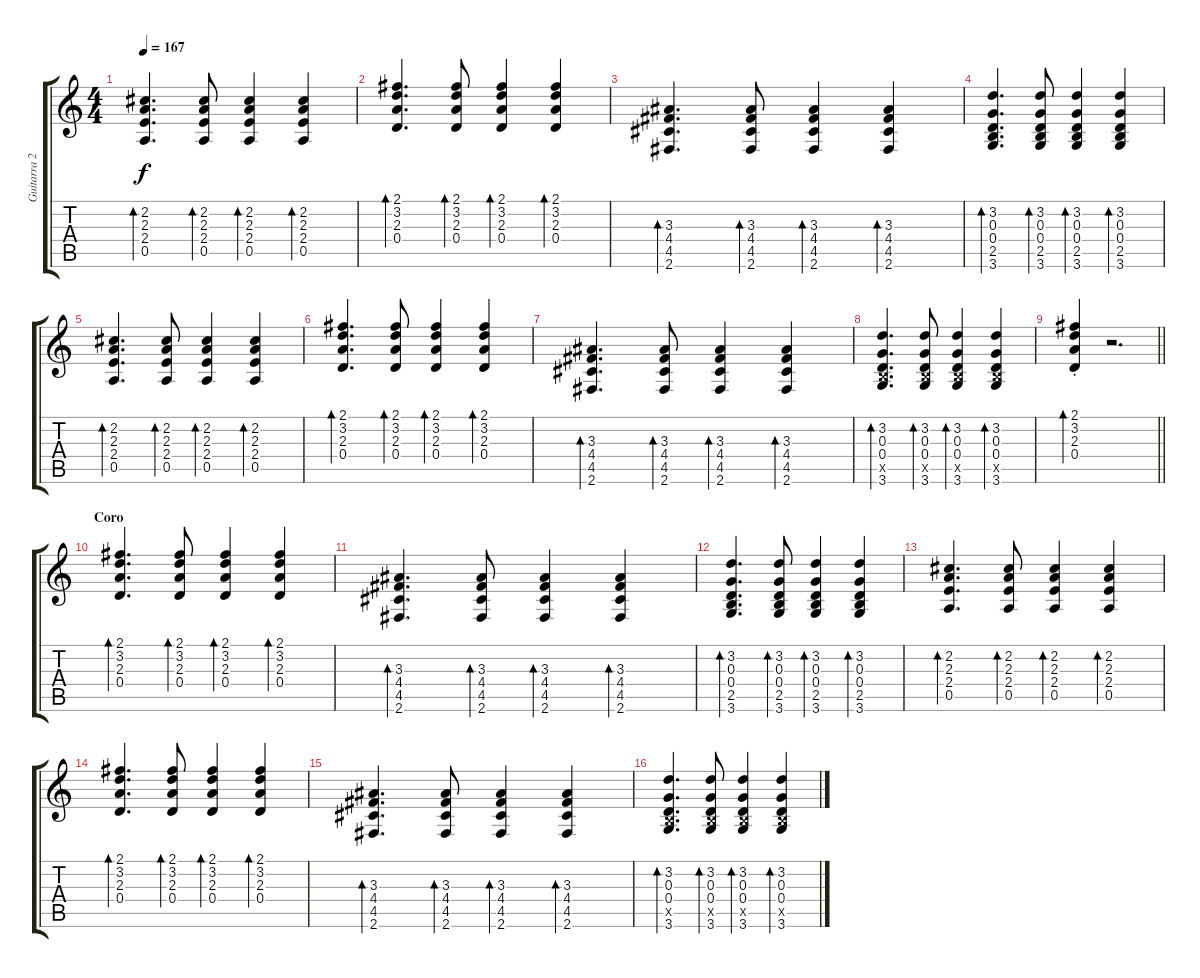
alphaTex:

\track ("Guitarra 2" "Guitarra 2") {instrument electricguitarclean}
\staff {score tabs}
\tuning (E4 B3 G3 D3 A2 E2) {hide}
\ts (4 4)
\tempo 167
\clef g2
\ks c
(2.2 2.3 2.4 0.5).4{d bd 60 dy f} (2.2 2.3 2.4 0.5).8{bd 60} (2.2 2.3 2.4 0.5).4{bd 60} (2.2 2.3 2.4 0.5).4{bd 60} |
(2.1 3.2 2.3 0.4).4{d bd 60} (2.1 3.2 2.3 0.4).8{bd 60} (2.1 3.2 2.3 0.4).4{bd 60} (2.1 3.2 2.3 0.4).4{bd 60} |
(3.3 4.4 4.5 2.6).4{d bd 60} (3.3 4.4 4.5 2.6).8{bd 60} (3.3 4.4 4.5 2.6).4{bd 60} (3.3 4.4 4.5 2.6).4{bd 60} |
(3.2 0.3 0.4 2.5 3.6).4{d bd 60} (3.2 0.3 0.4 2.5 3.6).8{bd 60} (3.2 0.3 0.4 2.5 3.6).4{bd 60} (3.2 0.3 0.4 2.5 3.6).4{bd 60} |
(2.2 2.3 2.4 0.5).4{d bd 60} (2.2 2.3 2.4 0.5).8{bd 60} (2.2 2.3 2.4 0.5).4{bd 60} (2.2 2.3 2.4 0.5).4{bd 60} |
(2.1 3.2 2.3 0.4).4{d bd 60} (2.1 3.2 2.3 0.4).8{bd 60} (2.1 3.2 2.3 0.4).4{bd 60} (2.1 3.2 2.3 0.4).4{bd 60} |
(3.3 4.4 4.5 2.6).4{d bd 60} (3.3 4.4 4.5 2.6).8{bd 60} (3.3 4.4 4.5 2.6).4{bd 60} (3.3 4.4 4.5 2.6).4{bd 60} |
(3.2 0.3 0.4 2.5{x} 3.6).4{d bd 60} (3.2 0.3 0.4 2.5{x} 3.6).8{bd 60} (3.2 0.3 0.4 2.5{x} 3.6).4{bd 60} (3.2 0.3 0.4 2.5{x} 3.6).4{bd 60} |
\barLineRight lightlight
(2.1{st} 3.2{st} 2.3{st} 0.4{st}).4{bd 60} r.2{d} |
\section ("" "Coro")
(2.1 3.2 2.3 0.4).4{d bd 60} (2.1 3.2 2.3 0.4).8{bd 60} (2.1 3.2 2.3 0.4).4{bd 60} (2.1 3.2 2.3 0.4).4{bd 60} |
(3.3 4.4 4.5 2.6).4{d bd 60} (3.3 4.4 4.5 2.6).8{bd 60} (3.3 4.4 4.5 2.6).4{bd 60} (3.3 4.4 4.5 2.6).4{bd 60} |
(3.2 0.3 0.4 2.5 3.6).4{d bd 60} (3.2 0.3 0.4 2.5 3.6).8{bd 60} (3.2 0.3 0.4 2.5 3.6).4{bd 60} (3.2 0.3 0.4 2.5 3.6).4{bd 60} |
(2.2 2.3 2.4 0.5).4{d bd 60} (2.2 2.3 2.4 0.5).8{bd 60} (2.2 2.3 2.4 0.5).4{bd 60} (2.2 2.3 2.4 0.5).4{bd 60} |
(2.1 3.2 2.3 0.4).4{d bd 60} (2.1 3.2 2.3 0.4).8{bd 60} (2.1 3.2 2.3 0.4).4{bd 60} (2.1 3.2 2.3 0.4).4{bd 60} |
(3.3 4.4 4.5 2.6).4{d bd 60} (3.3 4.4 4.5 2.6).8{bd 60} (3.3 4.4 4.5 2.6).4{bd 60} (3.3 4.4 4.5 2.6).4{bd 60} |
(3.2 0.3 0.4 2.5{x} 3.6).4{d bd 60} (3.2 0.3 0.4 2.5{x} 3.6).8{bd 60} (3.2 0.3 0.4 2.5{x} 3.6).4{bd 60} (3.2 0.3 0.4 2.5{x} 3.6).4{bd 60}
